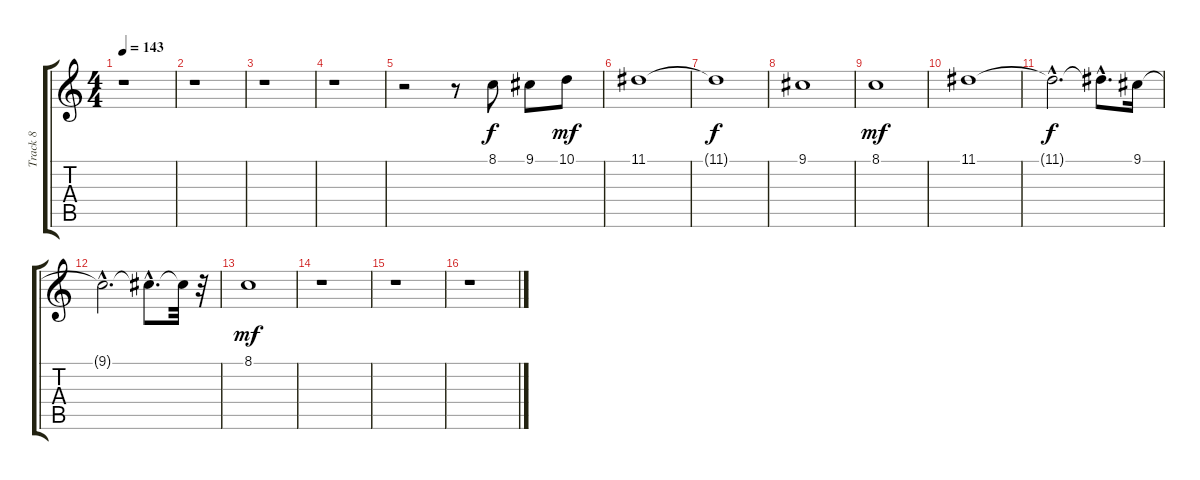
\track ("Track 8" "Track 8") {instrument rockorgan}
\staff {score tabs}
\tuning (E4 B3 G3 D3 A2 E2) {hide}
\ts (4 4)
\tempo 143
\clef g2
\ks c
r.1{dy mf} |
r.1 |
r.1 |
r.1 |
r.2 r.8 8.1.8{dy f} 9.1.8 10.1.8{dy mf} |
11.1.1 |
11.1{t}.1{dy f} |
9.1.1 |
8.1.1{dy mf} |
11.1.1 |
11.1{hac t}.2{d dy f} 11.1{hac t}.8{d} 9.1.16 |
9.1{hac t}.2{d} 9.1{hac t}.8{d} 9.1{t}.32 r.32 |
8.1.1{dy mf} |
r.1 |
r.1 |
r.1
